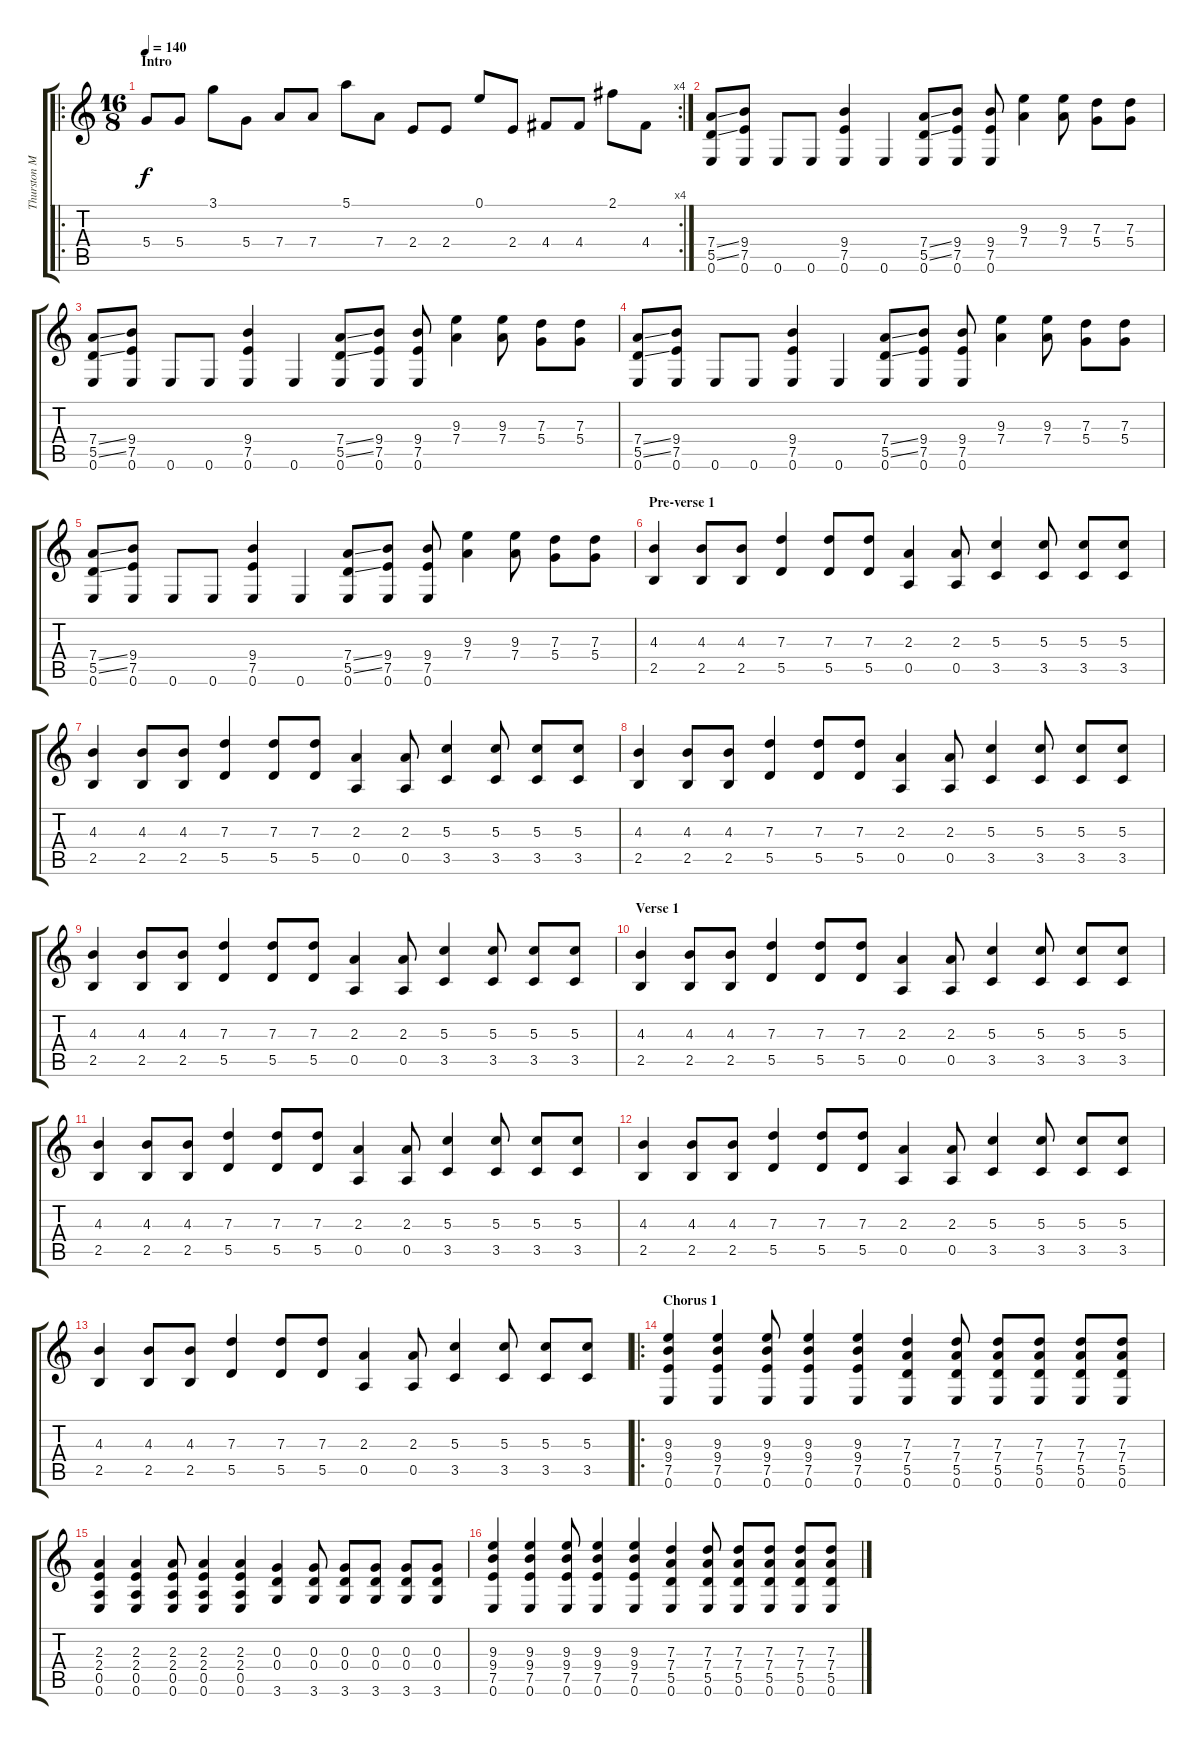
\track ("Thurston Moore" "Thurston M") {instrument overdrivenguitar}
\staff {score tabs}
\tuning (E4 B3 G3 D3 A2 E2) {hide}
\ro
\rc 4
\ts (16 8)
\section ("" "Intro")
\tempo 140
\clef g2
\ks c
5.4.8{dy f instrument overdrivenguitar} 5.4.8 3.1.8 5.4.8 7.4.8 7.4.8 5.1.8 7.4.8 2.4.8 2.4.8 0.1.8 2.4.8 4.4.8 4.4.8 2.1.8 4.4.8 |
(7.4{ss} 5.5{ss} 0.6).8 (9.4 7.5 0.6).8 0.6.8 0.6.8 (9.4 7.5 0.6).4 0.6.4 (7.4{ss} 5.5{ss} 0.6).8 (9.4 7.5 0.6).8 (9.4 7.5 0.6).8 (9.3 7.4).4 (9.3 7.4).8 (7.3 5.4).8 (7.3 5.4).8 |
(7.4{ss} 5.5{ss} 0.6).8 (9.4 7.5 0.6).8 0.6.8 0.6.8 (9.4 7.5 0.6).4 0.6.4 (7.4{ss} 5.5{ss} 0.6).8 (9.4 7.5 0.6).8 (9.4 7.5 0.6).8 (9.3 7.4).4 (9.3 7.4).8 (7.3 5.4).8 (7.3 5.4).8 |
(7.4{ss} 5.5{ss} 0.6).8 (9.4 7.5 0.6).8 0.6.8 0.6.8 (9.4 7.5 0.6).4 0.6.4 (7.4{ss} 5.5{ss} 0.6).8 (9.4 7.5 0.6).8 (9.4 7.5 0.6).8 (9.3 7.4).4 (9.3 7.4).8 (7.3 5.4).8 (7.3 5.4).8 |
(7.4{ss} 5.5{ss} 0.6).8 (9.4 7.5 0.6).8 0.6.8 0.6.8 (9.4 7.5 0.6).4 0.6.4 (7.4{ss} 5.5{ss} 0.6).8 (9.4 7.5 0.6).8 (9.4 7.5 0.6).8 (9.3 7.4).4 (9.3 7.4).8 (7.3 5.4).8 (7.3 5.4).8 |
\section ("" "Pre-verse 1")
(4.3 2.5).4 (4.3 2.5).8 (4.3 2.5).8 (7.3 5.5).4 (7.3 5.5).8 (7.3 5.5).8 (2.3 0.5).4 (2.3 0.5).8 (5.3 3.5).4 (5.3 3.5).8 (5.3 3.5).8 (5.3 3.5).8 |
(4.3 2.5).4 (4.3 2.5).8 (4.3 2.5).8 (7.3 5.5).4 (7.3 5.5).8 (7.3 5.5).8 (2.3 0.5).4 (2.3 0.5).8 (5.3 3.5).4 (5.3 3.5).8 (5.3 3.5).8 (5.3 3.5).8 |
(4.3 2.5).4 (4.3 2.5).8 (4.3 2.5).8 (7.3 5.5).4 (7.3 5.5).8 (7.3 5.5).8 (2.3 0.5).4 (2.3 0.5).8 (5.3 3.5).4 (5.3 3.5).8 (5.3 3.5).8 (5.3 3.5).8 |
(4.3 2.5).4 (4.3 2.5).8 (4.3 2.5).8 (7.3 5.5).4 (7.3 5.5).8 (7.3 5.5).8 (2.3 0.5).4 (2.3 0.5).8 (5.3 3.5).4 (5.3 3.5).8 (5.3 3.5).8 (5.3 3.5).8 |
\section ("" "Verse 1")
(4.3 2.5).4 (4.3 2.5).8 (4.3 2.5).8 (7.3 5.5).4 (7.3 5.5).8 (7.3 5.5).8 (2.3 0.5).4 (2.3 0.5).8 (5.3 3.5).4 (5.3 3.5).8 (5.3 3.5).8 (5.3 3.5).8 |
(4.3 2.5).4 (4.3 2.5).8 (4.3 2.5).8 (7.3 5.5).4 (7.3 5.5).8 (7.3 5.5).8 (2.3 0.5).4 (2.3 0.5).8 (5.3 3.5).4 (5.3 3.5).8 (5.3 3.5).8 (5.3 3.5).8 |
(4.3 2.5).4 (4.3 2.5).8 (4.3 2.5).8 (7.3 5.5).4 (7.3 5.5).8 (7.3 5.5).8 (2.3 0.5).4 (2.3 0.5).8 (5.3 3.5).4 (5.3 3.5).8 (5.3 3.5).8 (5.3 3.5).8 |
(4.3 2.5).4 (4.3 2.5).8 (4.3 2.5).8 (7.3 5.5).4 (7.3 5.5).8 (7.3 5.5).8 (2.3 0.5).4 (2.3 0.5).8 (5.3 3.5).4 (5.3 3.5).8 (5.3 3.5).8 (5.3 3.5).8 |
\ro
\section ("" "Chorus 1")
(9.3 9.4 7.5 0.6).4 (9.3 9.4 7.5 0.6).4 (9.3 9.4 7.5 0.6).8 (9.3 9.4 7.5 0.6).4 (9.3 9.4 7.5 0.6).4 (7.3 7.4 5.5 0.6).4 (7.3 7.4 5.5 0.6).8 (7.3 7.4 5.5 0.6).8 (7.3 7.4 5.5 0.6).8 (7.3 7.4 5.5 0.6).8 (7.3 7.4 5.5 0.6).8 |
(2.3 2.4 0.5 0.6).4 (2.3 2.4 0.5 0.6).4 (2.3 2.4 0.5 0.6).8 (2.3 2.4 0.5 0.6).4 (2.3 2.4 0.5 0.6).4 (0.3 0.4 3.6).4 (0.3 0.4 3.6).8 (0.3 0.4 3.6).8 (0.3 0.4 3.6).8 (0.3 0.4 3.6).8 (0.3 0.4 3.6).8 |
(9.3 9.4 7.5 0.6).4 (9.3 9.4 7.5 0.6).4 (9.3 9.4 7.5 0.6).8 (9.3 9.4 7.5 0.6).4 (9.3 9.4 7.5 0.6).4 (7.3 7.4 5.5 0.6).4 (7.3 7.4 5.5 0.6).8 (7.3 7.4 5.5 0.6).8 (7.3 7.4 5.5 0.6).8 (7.3 7.4 5.5 0.6).8 (7.3 7.4 5.5 0.6).8
